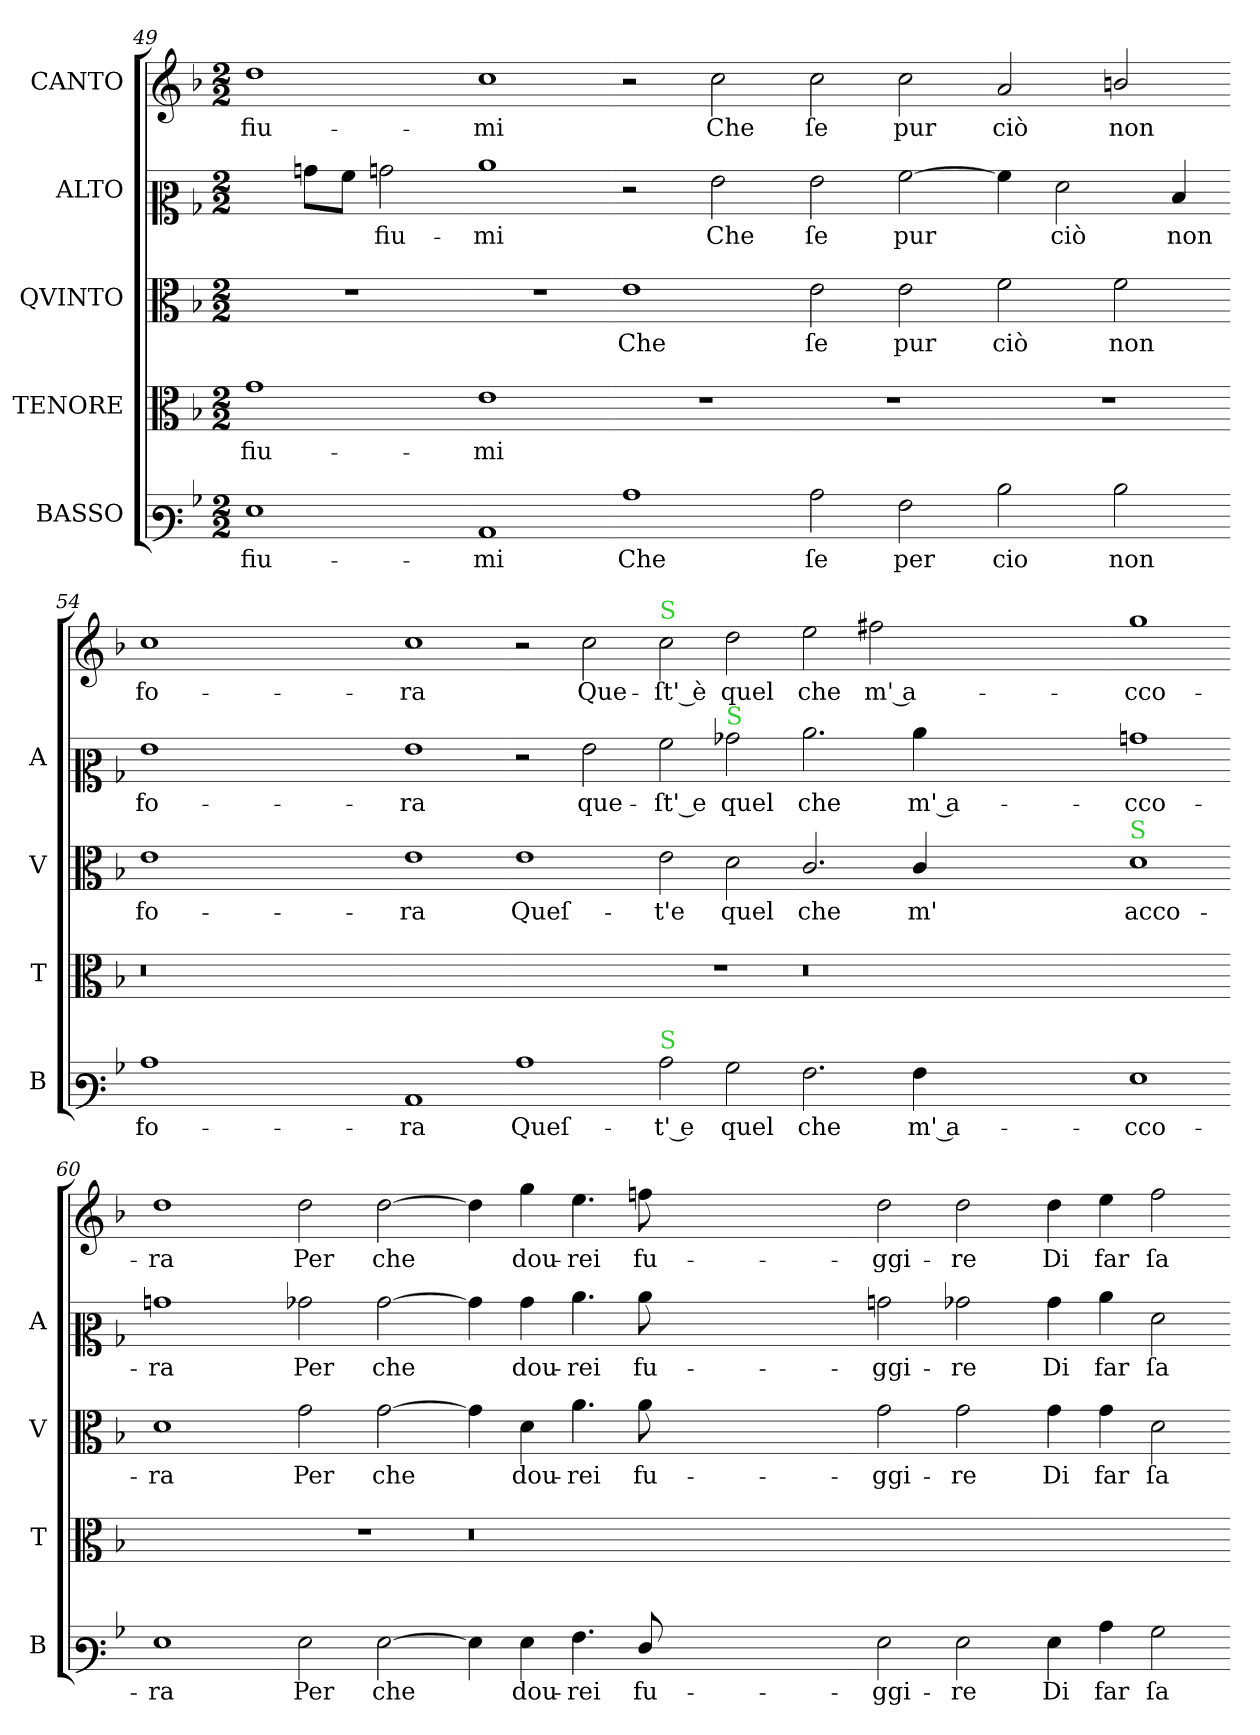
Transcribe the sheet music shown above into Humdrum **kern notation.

**kern	**text	**kern	**text	**kern	**text	**kern	**text	**kern	**text
*part5	*part5	*part4	*part4	*part3	*part3	*part2	*part2	*part1	*part1
*staff5	*staff5	*staff4	*staff4	*staff3	*staff3	*staff2	*staff2	*staff1	*staff1
*I"BASSO	*	*I"TENORE	*	*I"QVINTO	*	*I"ALTO	*	*I"CANTO	*
*I'B	*	*I'T	*	*I'V	*	*I'A	*	*	*
*clefF3	*	*clefC3	*	*clefC3	*	*clefC2	*	*clefG2	*
*k[b-]	*	*k[b-]	*	*k[b-]	*	*k[b-]	*	*k[b-]	*
*M2/2	*	*M2/2	*	*M2/2	*	*M2/2	*	*M2/2	*
=49	=49	=49	=49	=49	=49	=49	=49	=49	=49
1G	fiu-	1g	fiu-	1r	.	4ryy	.	1dd	fiu-
.	.	.	.	.	.	8bn\L	.	.	.
.	.	.	.	.	.	8a\J	.	.	.
.	.	.	.	.	.	2bn\	fiu-	.	.
=50-	=50-	=50-	=50-	=50-	=50-	=50-	=50-	=50-	=50-
1C	-mi	1e	-mi	1r	.	1cc	-mi	1cc	-mi
=51-	=51-	=51-	=51-	=51-	=51-	=51-	=51-	=51-	=51-
1c	Che	1r	.	1e	Che	2r	.	2r	.
.	.	.	.	.	.	2g\	Che	2cc\	Che
=52-	=52-	=52-	=52-	=52-	=52-	=52-	=52-	=52-	=52-
2c\	ſe	1r	.	2e\	ſe	2g\	ſe	2cc\	ſe
2A\	per	.	.	2e\	pur	[2a\	pur	2cc\	pur
=53-	=53-	=53-	=53-	=53-	=53-	=53-	=53-	=53-	=53-
2d\	cio	1r	.	2f\	ciò	4a\]	.	2a/	ciò
.	.	.	.	.	.	2f\	ciò	.	.
2d\	non	.	.	2f\	non	.	.	2bn/	non
.	.	.	.	.	.	4d/	non	.	.
=54-	=54-	=54-	=54-	=54-	=54-	=54-	=54-	=54-	=54-
1c	fo-	0.r	.	1e	fo-	1g	fo-	1cc	fo-
0ryy	.	.	.	0ryy	.	0ryy	.	0ryy	.
=55-	=55-	=55-	=55-	=55-	=55-	=55-	=55-	=55-	=55-
1C	-ra	1ryy	.	1e	-ra	1g	-ra	1cc	-ra
=56-	=56-	=56-	=56-	=56-	=56-	=56-	=56-	=56-	=56-
1c	Queſ-	1ryy	.	1e	Queſ-	2r	.	2r	.
.	.	.	.	.	.	2g\	que-	2cc\	Que-
=57-	=57-	=57-	=57-	=57-	=57-	=57-	=57-	=57-	=57-
!	!	!	!	!	!	!	!	!LO:TX:a:color=limegreen:t=S	!
!LO:TX:a:color=limegreen:t=S	!	!	!	!	!	!	!	!	!
2c\	-t' e	1r	.	2e\	-t'e	2a\	-ſt' e	2cc\	-ſt' è
!	!	!	!	!	!	!LO:TX:a:color=limegreen:t=S	!	!	!
2B-\	quel	.	.	2d\	quel	2b-X\	quel	2dd\	quel
=58-	=58-	=58-	=58-	=58-	=58-	=58-	=58-	=58-	=58-
2.A\	che	0.r	.	2.c/	che	2.cc\	che	2ee\	che
.	.	.	.	.	.	.	.	2ff#X\	m' a-
4A\	m' a-	.	.	4c/	m'	4cc\	m' a-	.	.
0ryy	.	.	.	0ryy	.	0ryy	.	0ryy	.
=59-	=59-	=59-	=59-	=59-	=59-	=59-	=59-	=59-	=59-
!	!	!	!	!LO:TX:a:color=limegreen:t=S	!	!	!	!	!
1G	-cco-	1ryy	.	1d	acco-	1bn	-cco-	1gg	-cco-
=60-	=60-	=60-	=60-	=60-	=60-	=60-	=60-	=60-	=60-
1G	-ra	1ryy	.	1d	-ra	1bn	-ra	1dd	-ra
=61-	=61-	=61-	=61-	=61-	=61-	=61-	=61-	=61-	=61-
2G\	Per	1r	.	2g\	Per	2b-X\	Per	2dd\	Per
[2G\	che	.	.	[2g\	che	[2b-\	che	[2dd\	che
=62-	=62-	=62-	=62-	=62-	=62-	=62-	=62-	=62-	=62-
4G\]	.	0.r	.	4g\]	.	4b-\]	.	4dd\]	.
4G\	dou-	.	.	4d\	dou-	4b-\	dou-	4gg\	dou-
4.A\	-rei	.	.	4.a\	-rei	4.cc\	-rei	4.ee\	-rei
8F/	fu-	.	.	8a\	fu-	8cc\	fu-	8ffn\	fu-
0ryy	.	.	.	0ryy	.	0ryy	.	0ryy	.
=63-	=63-	=63-	=63-	=63-	=63-	=63-	=63-	=63-	=63-
2G\	-ggi-	1ryy	.	2g\	-ggi-	2bn\	-ggi-	2dd\	-ggi-
2G\	-re	.	.	2g\	-re	2b-X\	-re	2dd\	-re
=64-	=64-	=64-	=64-	=64-	=64-	=64-	=64-	=64-	=64-
4G\	Di	1ryy	.	4g\	Di	4b-\	Di	4dd\	Di
4c\	far	.	.	4g\	far	4cc\	far	4ee\	far
2B-\	ſa-	.	.	2d\	ſa-	2f\	ſa-	2ff\	ſa-
=-	=-	=-	=-	=-	=-	=-	=-	=-	=-
*-	*-	*-	*-	*-	*-	*-	*-	*-	*-
